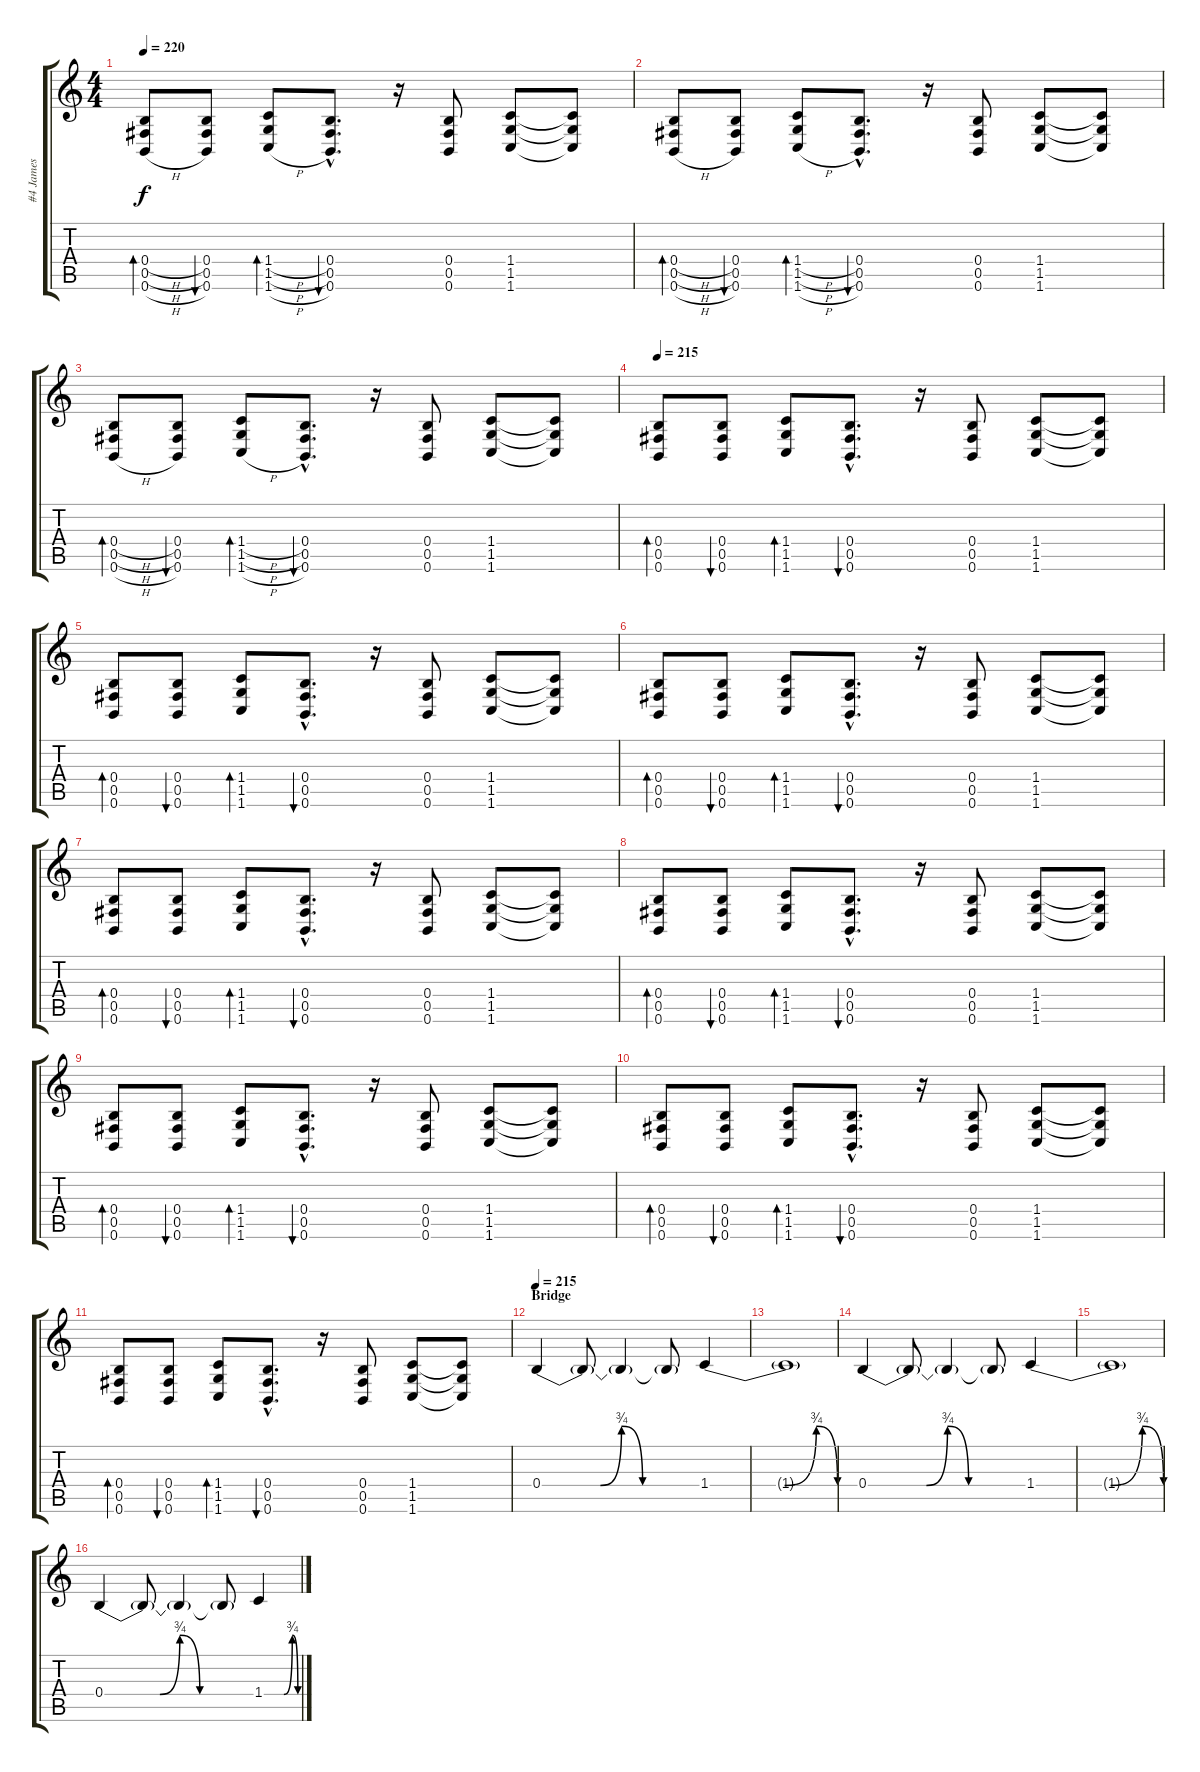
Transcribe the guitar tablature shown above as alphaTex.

\track ("#4 James" "#4 James") {instrument distortionguitar}
\staff {score tabs}
\tuning (E4 B3 G3 B2 Gb2 B1) {hide}
\ts (4 4)
\tempo 220
\clef g2
\ks c
(0.4{h} 0.5{h} 0.6{h}).8{bd 120 dy f} (0.4 0.5 0.6).8{bu 120} (1.4{h} 1.5{h} 1.6{h}).8{bd 120} (0.4{hac} 0.5{hac} 0.6{hac}).8{d bu 120} r.16 (0.4 0.5 0.6).8 (1.4 1.5 1.6).8 (1.4{t} 1.5{t} 1.6{t}).8 |
(0.4{h} 0.5{h} 0.6{h}).8{bd 120} (0.4 0.5 0.6).8{bu 120} (1.4{h} 1.5{h} 1.6{h}).8{bd 120} (0.4{hac} 0.5{hac} 0.6{hac}).8{d bu 120} r.16 (0.4 0.5 0.6).8 (1.4 1.5 1.6).8 (1.4{t} 1.5{t} 1.6{t}).8 |
(0.4{h} 0.5{h} 0.6{h}).8{bd 120} (0.4 0.5 0.6).8{bu 120} (1.4{h} 1.5{h} 1.6{h}).8{bd 120} (0.4{hac} 0.5{hac} 0.6{hac}).8{d bu 120} r.16 (0.4 0.5 0.6).8 (1.4 1.5 1.6).8 (1.4{t} 1.5{t} 1.6{t}).8 |
\tempo 215
(0.4 0.5 0.6).8{bd 120} (0.4 0.5 0.6).8{bu 120} (1.4 1.5 1.6).8{bd 120} (0.4{hac} 0.5{hac} 0.6{hac}).8{d bu 120} r.16 (0.4 0.5 0.6).8 (1.4 1.5 1.6).8 (1.4{t} 1.5{t} 1.6{t}).8 |
(0.4 0.5 0.6).8{bd 120} (0.4 0.5 0.6).8{bu 120} (1.4 1.5 1.6).8{bd 120} (0.4{hac} 0.5{hac} 0.6{hac}).8{d bu 120} r.16 (0.4 0.5 0.6).8 (1.4 1.5 1.6).8 (1.4{t} 1.5{t} 1.6{t}).8 |
(0.4 0.5 0.6).8{bd 120} (0.4 0.5 0.6).8{bu 120} (1.4 1.5 1.6).8{bd 120} (0.4{hac} 0.5{hac} 0.6{hac}).8{d bu 120} r.16 (0.4 0.5 0.6).8 (1.4 1.5 1.6).8 (1.4{t} 1.5{t} 1.6{t}).8 |
(0.4 0.5 0.6).8{bd 120} (0.4 0.5 0.6).8{bu 120} (1.4 1.5 1.6).8{bd 120} (0.4{hac} 0.5{hac} 0.6{hac}).8{d bu 120} r.16 (0.4 0.5 0.6).8 (1.4 1.5 1.6).8 (1.4{t} 1.5{t} 1.6{t}).8 |
(0.4 0.5 0.6).8{bd 120} (0.4 0.5 0.6).8{bu 120} (1.4 1.5 1.6).8{bd 120} (0.4{hac} 0.5{hac} 0.6{hac}).8{d bu 120} r.16 (0.4 0.5 0.6).8 (1.4 1.5 1.6).8 (1.4{t} 1.5{t} 1.6{t}).8 |
(0.4 0.5 0.6).8{bd 120} (0.4 0.5 0.6).8{bu 120} (1.4 1.5 1.6).8{bd 120} (0.4{hac} 0.5{hac} 0.6{hac}).8{d bu 120} r.16 (0.4 0.5 0.6).8 (1.4 1.5 1.6).8 (1.4{t} 1.5{t} 1.6{t}).8 |
(0.4 0.5 0.6).8{bd 120} (0.4 0.5 0.6).8{bu 120} (1.4 1.5 1.6).8{bd 120} (0.4{hac} 0.5{hac} 0.6{hac}).8{d bu 120} r.16 (0.4 0.5 0.6).8 (1.4 1.5 1.6).8 (1.4{t} 1.5{t} 1.6{t}).8 |
(0.4 0.5 0.6).8{bd 120} (0.4 0.5 0.6).8{bu 120} (1.4 1.5 1.6).8{bd 120} (0.4{hac} 0.5{hac} 0.6{hac}).8{d bu 120} r.16 (0.4 0.5 0.6).8 (1.4 1.5 1.6).8 (1.4{t} 1.5{t} 1.6{t}).8 |
\section ("" "Bridge")
\tempo 215
0.4{be (custom 0 0 22 0 30 3 38 0 60 0)}.4 0.4{t}.8 0.4{t}.4 0.4{t}.8 1.4{be (custom 0 0 15 0 35 0 50 3 60 0)}.4 |
1.4{t}.1 |
0.4{be (custom 0 0 22 0 30 3 38 0 60 0)}.4 0.4{t}.8 0.4{t}.4 0.4{t}.8 1.4{be (custom 0 0 15 0 35 0 50 3 60 0)}.4 |
1.4{t}.1 |
0.4{be (custom 0 0 22 0 30 3 38 0 60 0)}.4 0.4{t}.8 0.4{t}.4 0.4{t}.8 1.4{be (custom 0 0 15 0 35 0 50 3 60 0)}.4
